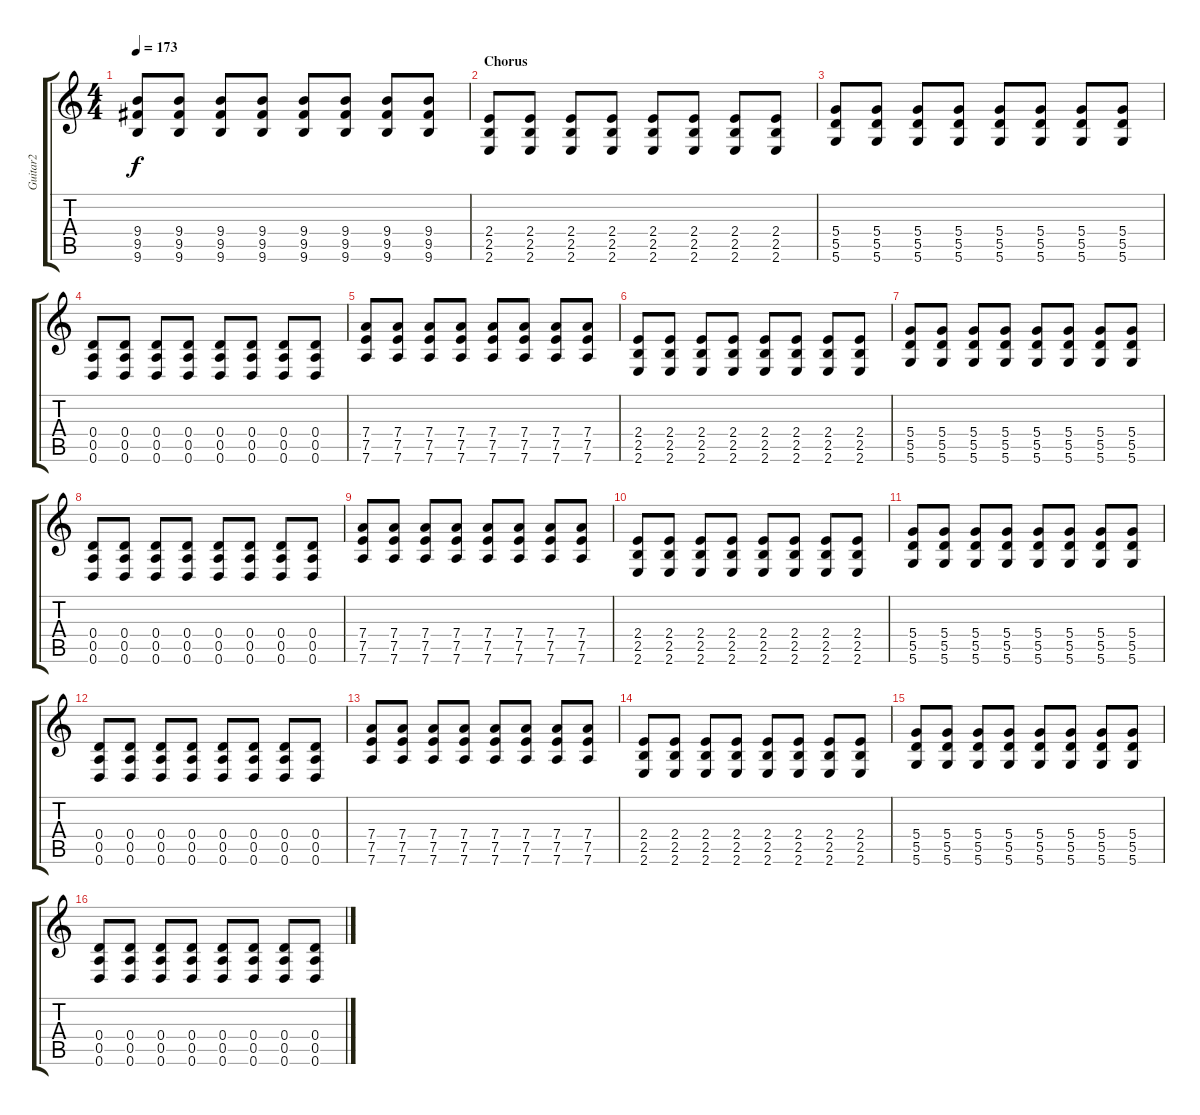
\track ("Guitar2" "Guitar2") {instrument distortionguitar}
\staff {score tabs}
\tuning (E4 B3 G3 D3 A2 D2) {hide}
\ts (4 4)
\tempo 173
\clef g2
\ks c
(9.4 9.5 9.6).8{dy f} (9.4 9.5 9.6).8 (9.4 9.5 9.6).8 (9.4 9.5 9.6).8 (9.4 9.5 9.6).8 (9.4 9.5 9.6).8 (9.4 9.5 9.6).8 (9.4 9.5 9.6).8 |
\section ("" "Chorus")
(2.4 2.5 2.6).8 (2.4 2.5 2.6).8 (2.4 2.5 2.6).8 (2.4 2.5 2.6).8 (2.4 2.5 2.6).8 (2.4 2.5 2.6).8 (2.4 2.5 2.6).8 (2.4 2.5 2.6).8 |
(5.4 5.5 5.6).8 (5.4 5.5 5.6).8 (5.4 5.5 5.6).8 (5.4 5.5 5.6).8 (5.4 5.5 5.6).8 (5.4 5.5 5.6).8 (5.4 5.5 5.6).8 (5.4 5.5 5.6).8 |
(0.4 0.5 0.6).8 (0.4 0.5 0.6).8 (0.4 0.5 0.6).8 (0.4 0.5 0.6).8 (0.4 0.5 0.6).8 (0.4 0.5 0.6).8 (0.4 0.5 0.6).8 (0.4 0.5 0.6).8 |
(7.4 7.5 7.6).8 (7.4 7.5 7.6).8 (7.4 7.5 7.6).8 (7.4 7.5 7.6).8 (7.4 7.5 7.6).8 (7.4 7.5 7.6).8 (7.4 7.5 7.6).8 (7.4 7.5 7.6).8 |
(2.4 2.5 2.6).8 (2.4 2.5 2.6).8 (2.4 2.5 2.6).8 (2.4 2.5 2.6).8 (2.4 2.5 2.6).8 (2.4 2.5 2.6).8 (2.4 2.5 2.6).8 (2.4 2.5 2.6).8 |
(5.4 5.5 5.6).8 (5.4 5.5 5.6).8 (5.4 5.5 5.6).8 (5.4 5.5 5.6).8 (5.4 5.5 5.6).8 (5.4 5.5 5.6).8 (5.4 5.5 5.6).8 (5.4 5.5 5.6).8 |
(0.4 0.5 0.6).8 (0.4 0.5 0.6).8 (0.4 0.5 0.6).8 (0.4 0.5 0.6).8 (0.4 0.5 0.6).8 (0.4 0.5 0.6).8 (0.4 0.5 0.6).8 (0.4 0.5 0.6).8 |
(7.4 7.5 7.6).8 (7.4 7.5 7.6).8 (7.4 7.5 7.6).8 (7.4 7.5 7.6).8 (7.4 7.5 7.6).8 (7.4 7.5 7.6).8 (7.4 7.5 7.6).8 (7.4 7.5 7.6).8 |
(2.4 2.5 2.6).8 (2.4 2.5 2.6).8 (2.4 2.5 2.6).8 (2.4 2.5 2.6).8 (2.4 2.5 2.6).8 (2.4 2.5 2.6).8 (2.4 2.5 2.6).8 (2.4 2.5 2.6).8 |
(5.4 5.5 5.6).8 (5.4 5.5 5.6).8 (5.4 5.5 5.6).8 (5.4 5.5 5.6).8 (5.4 5.5 5.6).8 (5.4 5.5 5.6).8 (5.4 5.5 5.6).8 (5.4 5.5 5.6).8 |
(0.4 0.5 0.6).8 (0.4 0.5 0.6).8 (0.4 0.5 0.6).8 (0.4 0.5 0.6).8 (0.4 0.5 0.6).8 (0.4 0.5 0.6).8 (0.4 0.5 0.6).8 (0.4 0.5 0.6).8 |
(7.4 7.5 7.6).8 (7.4 7.5 7.6).8 (7.4 7.5 7.6).8 (7.4 7.5 7.6).8 (7.4 7.5 7.6).8 (7.4 7.5 7.6).8 (7.4 7.5 7.6).8 (7.4 7.5 7.6).8 |
(2.4 2.5 2.6).8 (2.4 2.5 2.6).8 (2.4 2.5 2.6).8 (2.4 2.5 2.6).8 (2.4 2.5 2.6).8 (2.4 2.5 2.6).8 (2.4 2.5 2.6).8 (2.4 2.5 2.6).8 |
(5.4 5.5 5.6).8 (5.4 5.5 5.6).8 (5.4 5.5 5.6).8 (5.4 5.5 5.6).8 (5.4 5.5 5.6).8 (5.4 5.5 5.6).8 (5.4 5.5 5.6).8 (5.4 5.5 5.6).8 |
(0.4 0.5 0.6).8 (0.4 0.5 0.6).8 (0.4 0.5 0.6).8 (0.4 0.5 0.6).8 (0.4 0.5 0.6).8 (0.4 0.5 0.6).8 (0.4 0.5 0.6).8 (0.4 0.5 0.6).8
